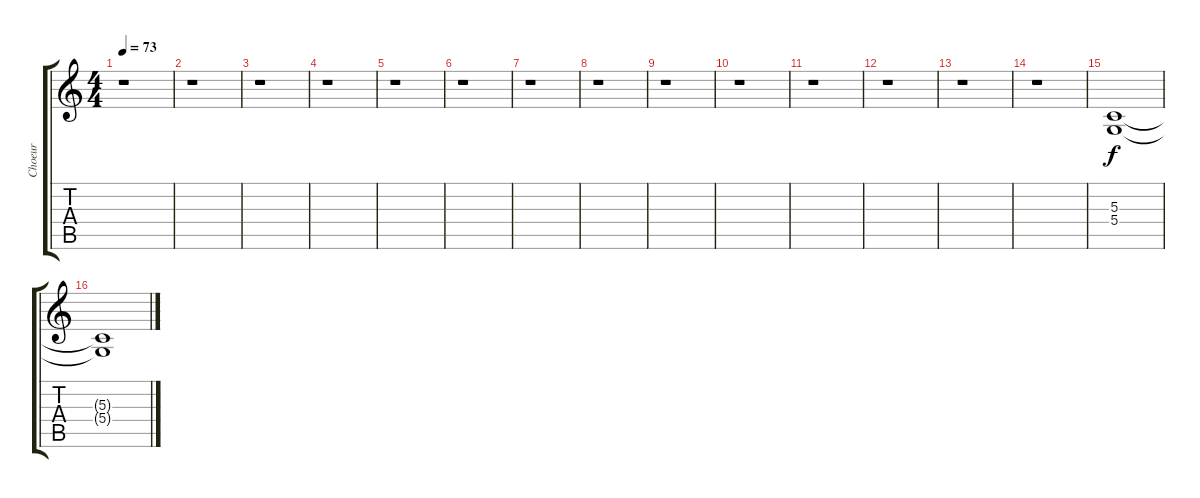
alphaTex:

\track ("Choeur" "Choeur") {instrument choiraahs}
\staff {score tabs}
\tuning (E4 B3 G3 D3 A2 E2) {hide}
\ts (4 4)
\tempo 73
\clef g2
\ks c
r.1{dy fff} |
r.1 |
r.1 |
r.1 |
r.1 |
r.1 |
r.1 |
r.1 |
r.1 |
r.1 |
r.1 |
r.1 |
r.1 |
r.1 |
(5.3 5.4).1{dy f volume 4} |
(5.3{t} 5.4{t}).1
